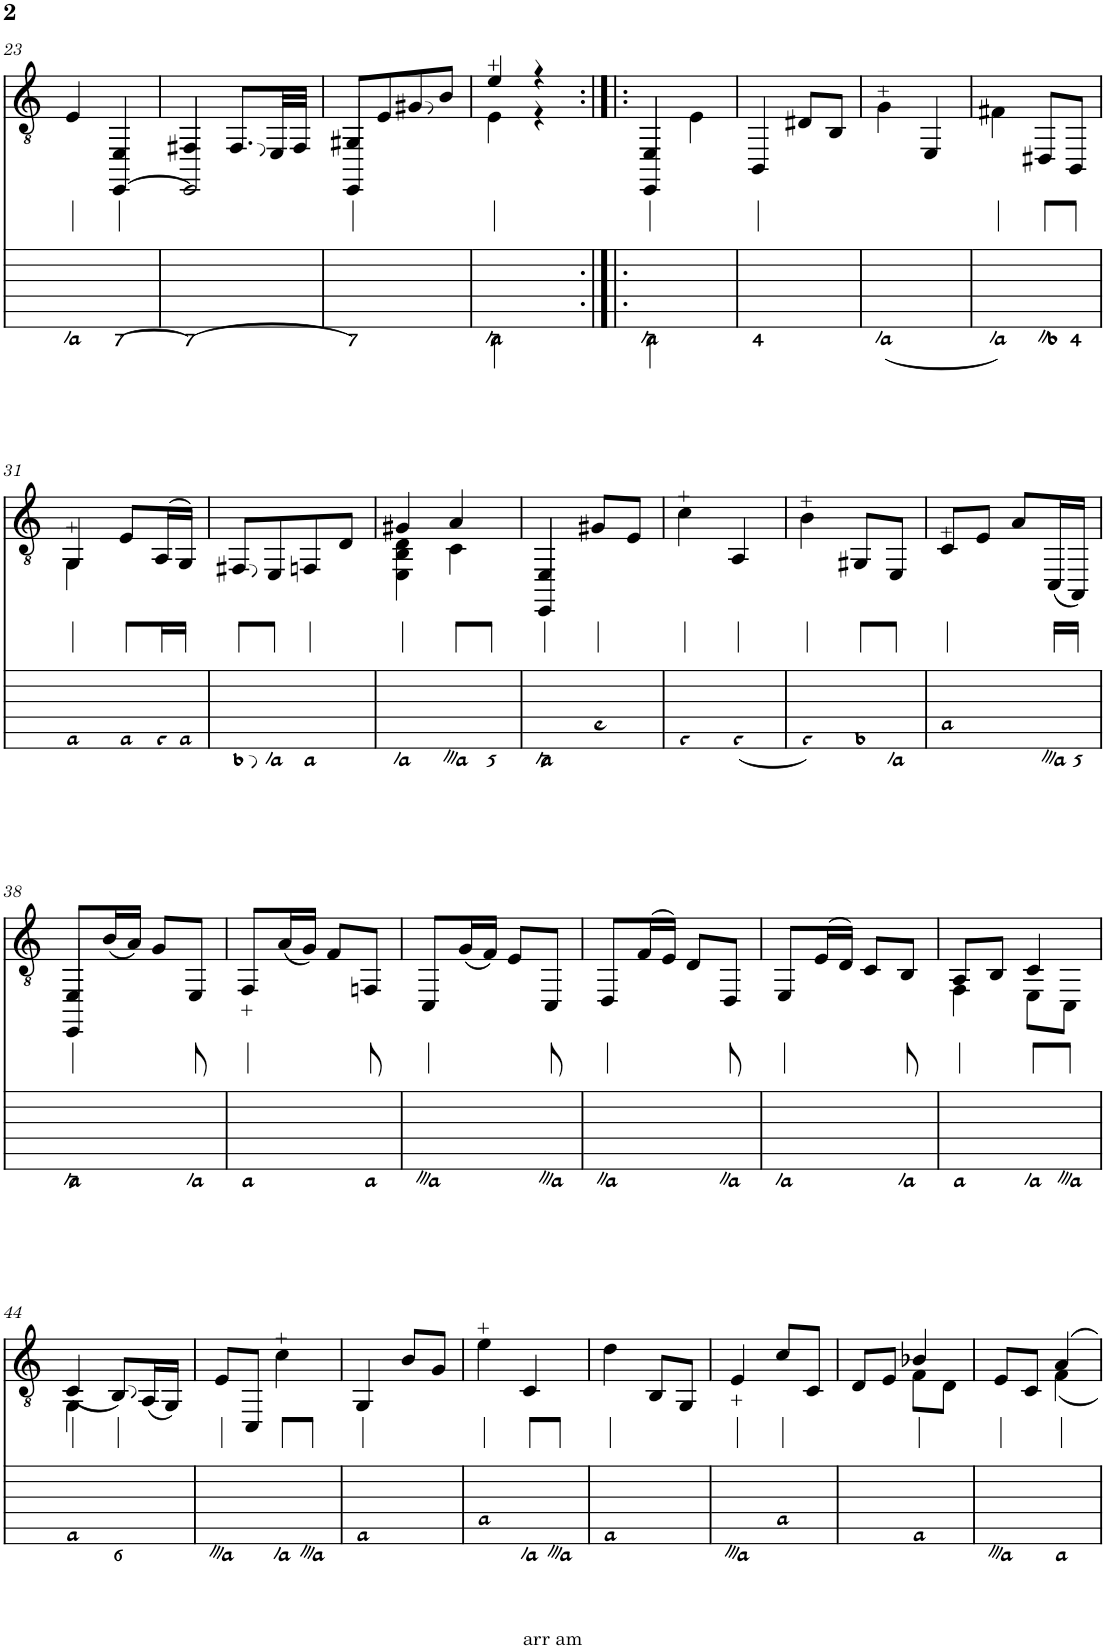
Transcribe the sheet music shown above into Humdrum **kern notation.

**kern	**kern
*part2	*part1
*staff2	*staff1
*I"Continuo	*I"Viola da gamba
!!LO:PB:g=z
*	*clefGv2
*k[]	*k[]
*M2/4	*M2/4
=23	=23
*	*^
4EE/	4E/	4ryy
[>4EEE/	4EE/	[4EEE/
=24	=24	=24
2EEE_	4FF#X/	2EEE/]
.	8.FF#/L	.
.	32EE/LL	.
.	32FF#/JJJ	.
=25	=25	=25
4EEE/]	8GG#X/L	4EEE/
.	8E/	.
4r	8G#X/	4ryy
.	8B/J	.
=26	=26	=26
*^	*	*
4EE/	4EEE\	4e/	4E\
4r	4r	4r	4r
=27:|!|:	=27:|!|:	=27:|!|:	=27:|!|:
4EE/	4EEE\	4EE/	4EEE/
4r	4r	4E\	4ryy
*v	*v	*	*
*	*v	*v
=28	=28
4BBB/	4BBB/
4r	8D#X/L
.	8BB/J
=29	=29
[2EE	4G\
.	4EE/
=30	=30
4EE/]	4F#X\
8DD#X/L	8DD#X/L
8BBB/J	8BBB/J
!!LO:LB:g=z
=31	=31
*	*^
4GG/	4GG/	4GG\
8GG/L	8E/L	4ryy
16AA/L	(>16AA/L	.
16GG/JJ	16GG/JJ)	.
*	*v	*v
=32	=32
8FF#/L	8FF#X/L
8EE/J	8EE/
4FF-X/	8FFn/
.	8D/J
=33	=33
*	*^
4EE/	4G#X/	4EE\ 4BB\ 4D\
8CC/L	4A/	4C\
8AAA/J	.	.
=34	=34	=34
4EEE/ 4EE/	4EE/	4EEE/
4E/	8G#X/L	4ryy
.	8E/J	.
*	*v	*v
=35	=35
4AA/	4c\
[4AA/	4AA/
=36	=36
4AA/]	4B\
8GG#X/L	8GG#X/L
8EE/J	8EE/J
=37	=37
4C/	8C/L
.	8E/J
8r	8A/L
16CC/LL	(<16CC/L
16AAA/JJ	16AAA/JJ)
!!LO:LB:g=z
=38	=38
*	*^
4EEE/ 4EE/	8EE/L	4EEE/
.	(<16B/L	.
.	16A/JJ)	.
8r	8G/L	4ryy
8EE/	8EE/J	.
*	*v	*v
=39	=39
4FF-X/	8FF/L
.	(<16A/L
.	16G/JJ)
8r	8F/L
8FF/	8FFn/J
=40	=40
4CC/	8CC/L
.	(<16G/L
.	16F/JJ)
8r	8E/L
8CC/	8CC/J
=41	=41
4DD/	8DD/L
.	(>16F/L
.	16E/JJ)
8r	8D/L
8DD/	8DD/J
=42	=42
4EE/	8EE/L
.	(>16E/L
.	16D/JJ)
8r	8C/L
8EE/	8BB/J
=43	=43
*	*^
4FF-X/	8AA/L	4FF\
.	8BB/J	.
8EE/L	4C/	8EE\L
8CC/J	.	8CC\J
!!LO:LB:g=z	!!
=44	=44	=44
4GG/	(<4C/	4GG\
4GGG/	8BB/L)	4ryy
.	(16AA/L	.
.	16GG/JJ)	.
*	*v	*v
=45	=45
4CC/	8E/L
.	8CC/J
8EE/L	4c\
8CC/J	.
=46	=46
4GG/	4GG/
4r	8B/L
.	8G/J
=47	=47
4C/	4e\
8EE/L	4C/
8CC/J	.
=48	=48
4GG/	4d\
4r	8BB/L
.	8GG/J
=49	=49
4CC/	4E/
4C/	8c/L
.	8C/J
=50	=50
*	*^
4r	8D/L	4ryy
.	8E/J	.
4GG/	8F\L	4B-X/
.	8D\J	.
=51	=51	=51
4CC/	8E/L	4ryy
.	8C/J	.
4FF-X/	4F\	4A/
*	*v	*v
=	=
*-	*-
